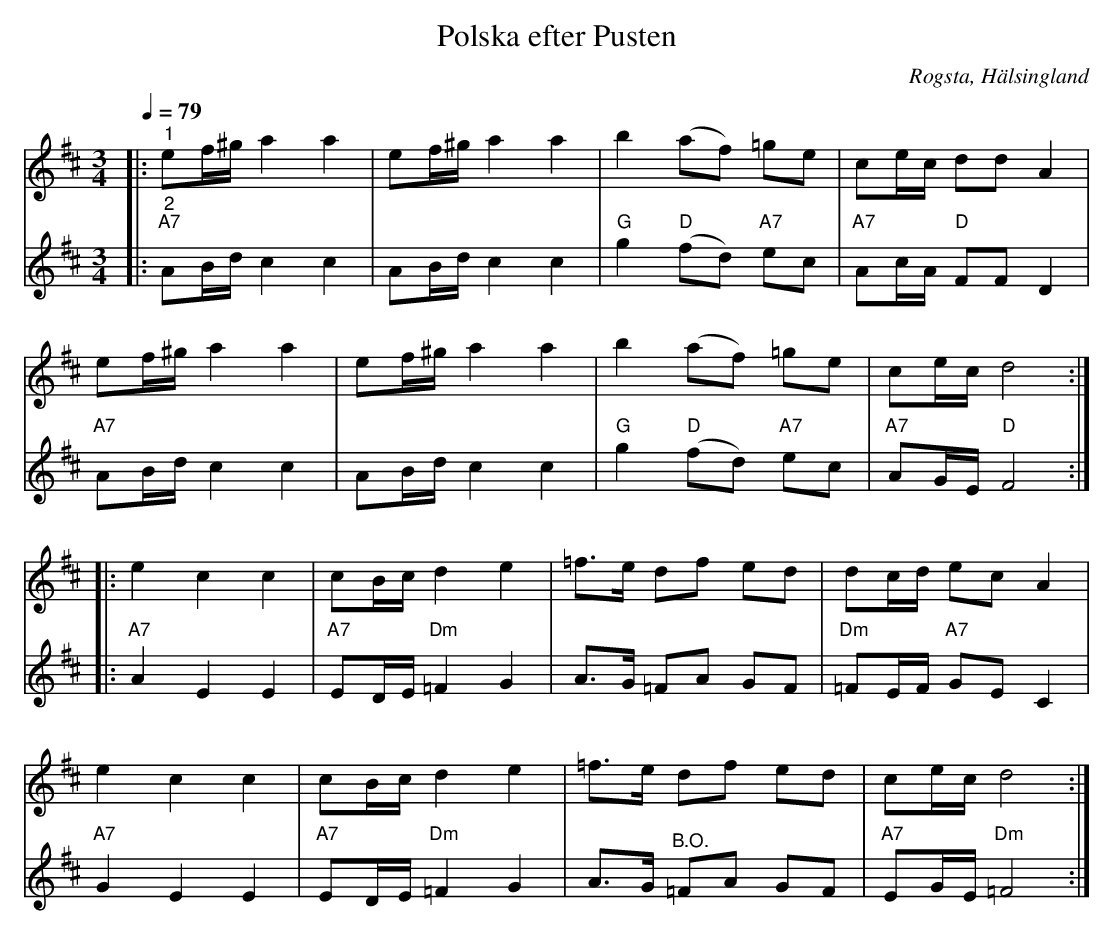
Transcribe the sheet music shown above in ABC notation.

X:1
T:Polska efter Pusten
O:Rogsta, Hälsingland
L:1/8
Q:1/4=79
M:3/4
K:D
V:1
|:"^1" ef/^g/ a2 a2 | ef/^g/ a2 a2 | b2 (af) =ge | ce/c/ dd A2 |
ef/^g/ a2 a2 | ef/^g/ a2 a2 | b2 (af) =ge | ce/c/ d4 ::
e2 c2 c2 | cB/c/ d2 e2 | =f>e df ed | dc/d/ ec A2 |
e2 c2 c2 | cB/c/ d2 e2 | =f>e df ed | ce/c/ d4 :|
V:2
|:"^2""A7" AB/d/ c2 c2 | AB/d/ c2 c2 |"G" g2"D" (fd)"A7" ec | "A7" Ac/A/ "D" FF D2 |
"A7" AB/d/ c2 c2 | AB/d/ c2 c2 |"G" g2"D" (fd)"A7" ec |"A7" AG/E/"D" F4 ::
"A7" A2 E2 E2 |"A7" ED/E/ "Dm" =F2 G2 | A>G =FA GF | "Dm" =FE/F/ "A7" GE C2 |
"A7" G2 E2 E2 |"A7" ED/E/ "Dm" =F2 G2 | A>G  "^B.O."=FA GF | "A7" EG/E/ "Dm" =F4 :|
